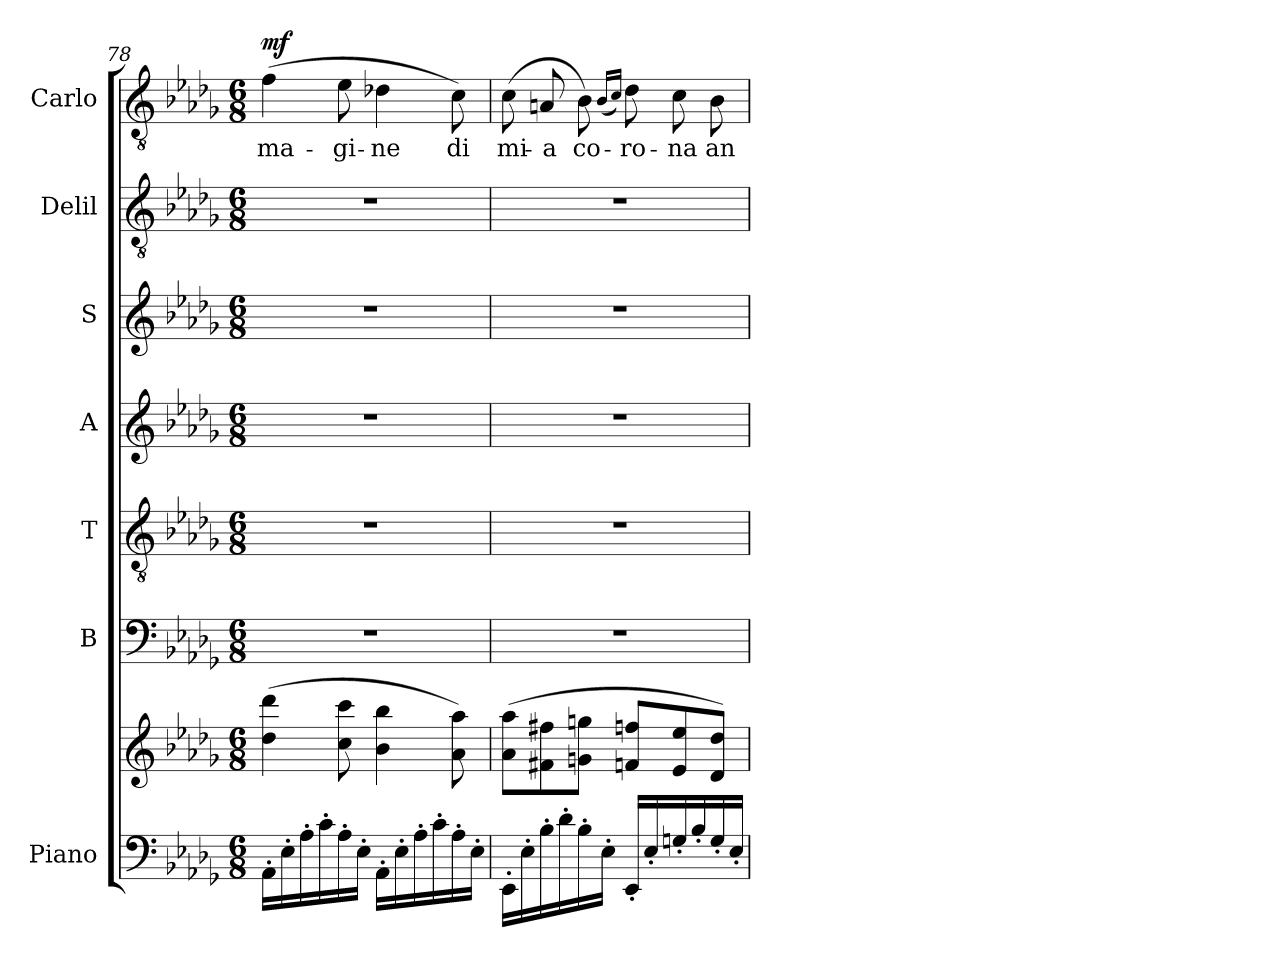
**kern	**kern	**kern	**kern	**kern	**kern	**kern	**kern	**text	**dynam
*part7	*part7	*part6	*part5	*part4	*part3	*part2	*part1	*part1	*part1
*staff8	*staff7	*staff6	*staff5	*staff4	*staff3	*staff2	*staff1	*staff1	*staff1
*I"Piano	*	*I"B	*I"T	*I"A	*I"S	*I"Delil	*I"Carlo	*	*
*I'Pno	*	*I'B	*I'T	*I'A	*I'S	*	*	*	*
*clefF4	*clefG2	*clefF4	*clefGv2	*clefG2	*clefG2	*clefGv2	*clefGv2	*	*
*k[b-e-a-d-g-]	*k[b-e-a-d-g-]	*k[b-e-a-d-g-]	*k[b-e-a-d-g-]	*k[b-e-a-d-g-]	*k[b-e-a-d-g-]	*k[b-e-a-d-g-]	*k[b-e-a-d-g-]	*	*
*M6/8	*M6/8	*M6/8	*M6/8	*M6/8	*M6/8	*M6/8	*M6/8	*	*
=78	=78	=78	=78	=78	=78	=78	=78	=78	=78
!	!	!	!	!	!	!	!	!	!LO:DY:a
16AA-'\LL	(4dd-\ 4ddd-\	2.r	2.r	2.r	2.r	2.r	(4f\	-ma-	mf
16E-'\	.	.	.	.	.	.	.	.	.
16A-'\	.	.	.	.	.	.	.	.	.
16c'\	.	.	.	.	.	.	.	.	.
16A-'\	8cc\ 8ccc\	.	.	.	.	.	8e-\	-gi-	.
16E-'\JJ	.	.	.	.	.	.	.	.	.
16AA-'\LL	4b-\ 4bb-\	.	.	.	.	.	4d-X\	-ne	.
16E-'\	.	.	.	.	.	.	.	.	.
16A-'\	.	.	.	.	.	.	.	.	.
16c'\	.	.	.	.	.	.	.	.	.
16A-'\	8a-\ 8aa-\)	.	.	.	.	.	8c\)	di	.
16E-'\JJ	.	.	.	.	.	.	.	.	.
=79	=79	=79	=79	=79	=79	=79	=79	=79	=79
16EE-'\LL	(8a-\ 8aa-\L	2.r	2.r	2.r	2.r	2.r	(8c\	mi-	.
16E-'\	.	.	.	.	.	.	.	.	.
16B-'\	8f#X\ 8ff#X\	.	.	.	.	.	8An/	-a	.
16d-'\	.	.	.	.	.	.	.	.	.
16B-'\	8gn\ 8ggn\J	.	.	.	.	.	8B-\)	co-	.
16E-'\JJ	.	.	.	.	.	.	.	.	.
.	.	.	.	.	.	.	(16qB-/LL	.	.
.	.	.	.	.	.	.	16qc/JJ)	.	.
16EE-'/LL	8fn/ 8ffn/L	.	.	.	.	.	8d-\	-ro-	.
16E-'/	.	.	.	.	.	.	.	.	.
16Gn'/	8e-/ 8ee-/	.	.	.	.	.	8c\	-na	.
16B-'/	.	.	.	.	.	.	.	.	.
16G'/	8d-/ 8dd-/J)	.	.	.	.	.	8B-\	an-	.
16E-'/JJ	.	.	.	.	.	.	.	.	.
=	=	=	=	=	=	=	=	=	=
*-	*-	*-	*-	*-	*-	*-	*-	*-	*-
